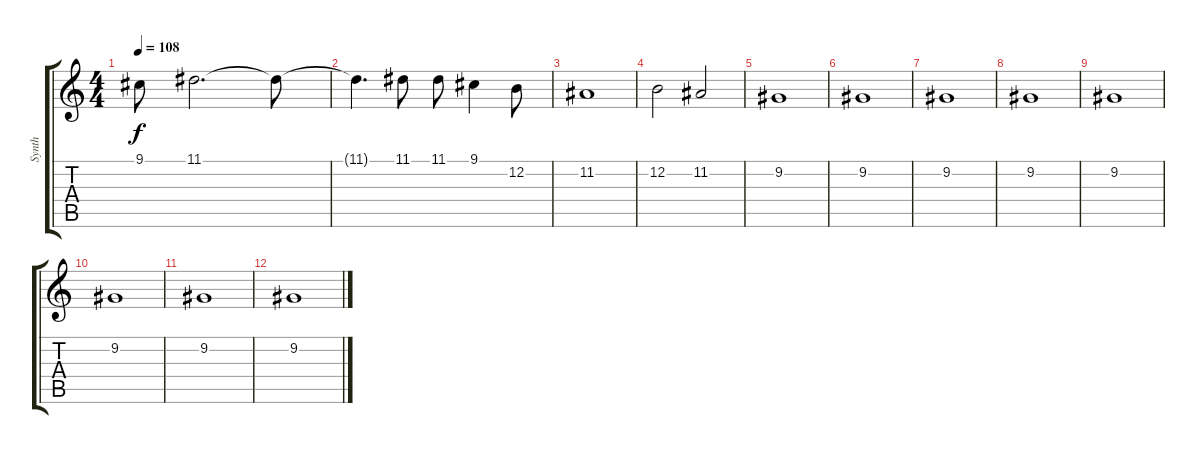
\track ("Synth" "Synth") {instrument lead1square}
\staff {score tabs}
\tuning (E4 B3 G3 D3 A2 E2) {hide}
\ts (4 4)
\tempo 108
\clef g2
\ks c
9.1.8{dy f} 11.1.2{d} 11.1{t}.8 |
11.1{t}.4{d} 11.1.8 11.1.8 9.1.4 12.2.8 |
11.2.1 |
12.2.2 11.2.2 |
9.2.1 |
9.2.1 |
9.2.1 |
9.2.1 |
9.2.1 |
9.2.1 |
9.2.1 |
9.2.1
